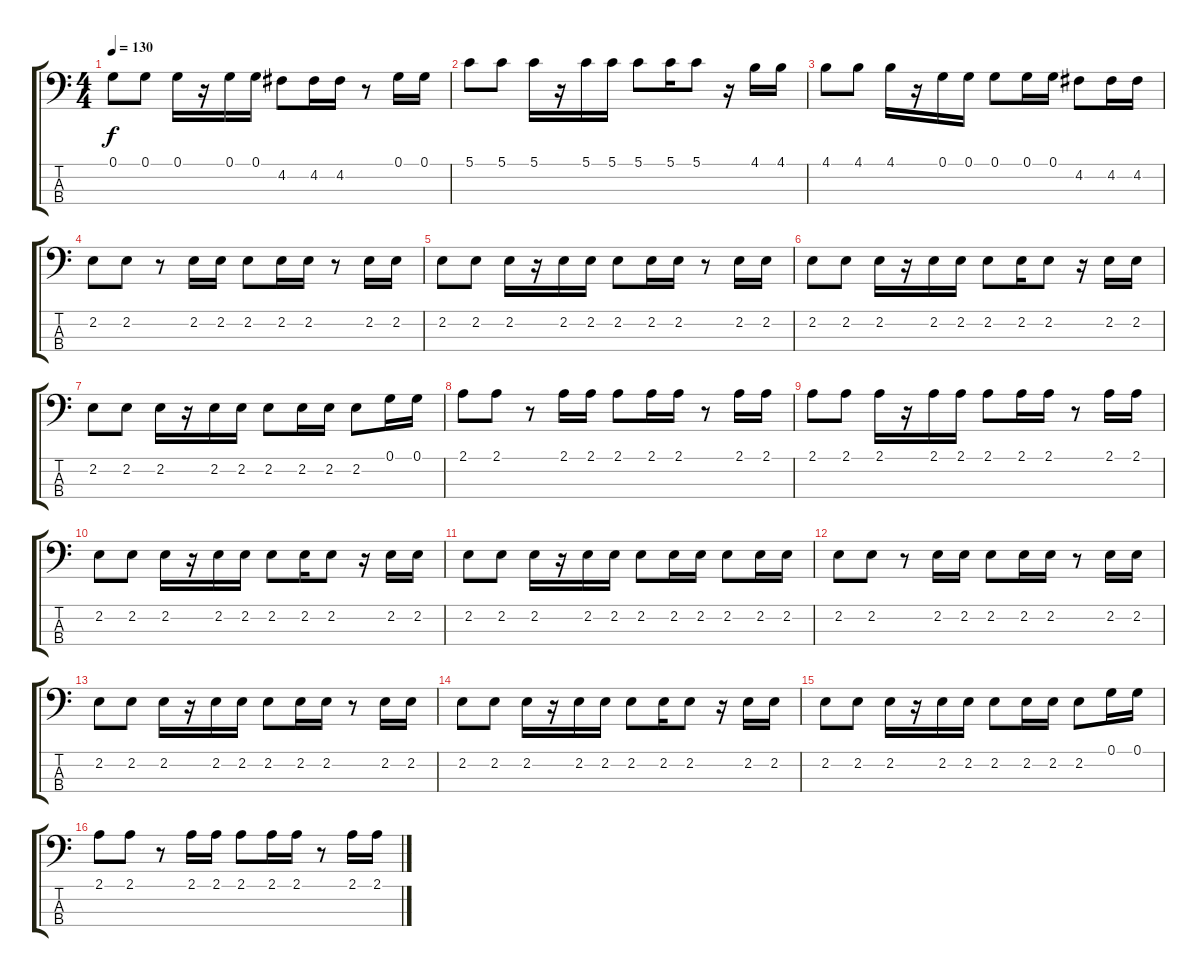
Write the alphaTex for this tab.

\track "" {instrument electricbassfinger}
\staff {score tabs}
\tuning (G2 D2 A1 E1) {hide}
\ts (4 4)
\tempo 130
\clef f4
\ks c
0.1.8{dy f} 0.1.8 0.1.16 r.16 0.1.16 0.1.16 4.2.8 4.2.16 4.2.16 r.8 0.1.16 0.1.16 |
5.1.8 5.1.8 5.1.16 r.16 5.1.16 5.1.16 5.1.8 5.1.16 5.1.8 r.16 4.1.16 4.1.16 |
4.1.8 4.1.8 4.1.16 r.16 0.1.16 0.1.16 0.1.8 0.1.16 0.1.16 4.2.8 4.2.16 4.2.16 |
2.2.8 2.2.8 r.8 2.2.16 2.2.16 2.2.8 2.2.16 2.2.16 r.8 2.2.16 2.2.16 |
2.2.8 2.2.8 2.2.16 r.16 2.2.16 2.2.16 2.2.8 2.2.16 2.2.16 r.8 2.2.16 2.2.16 |
2.2.8 2.2.8 2.2.16 r.16 2.2.16 2.2.16 2.2.8 2.2.16 2.2.8 r.16 2.2.16 2.2.16 |
2.2.8 2.2.8 2.2.16 r.16 2.2.16 2.2.16 2.2.8 2.2.16 2.2.16 2.2.8 0.1.16 0.1.16 |
2.1.8 2.1.8 r.8 2.1.16 2.1.16 2.1.8 2.1.16 2.1.16 r.8 2.1.16 2.1.16 |
2.1.8 2.1.8 2.1.16 r.16 2.1.16 2.1.16 2.1.8 2.1.16 2.1.16 r.8 2.1.16 2.1.16 |
2.2.8 2.2.8 2.2.16 r.16 2.2.16 2.2.16 2.2.8 2.2.16 2.2.8 r.16 2.2.16 2.2.16 |
2.2.8 2.2.8 2.2.16 r.16 2.2.16 2.2.16 2.2.8 2.2.16 2.2.16 2.2.8 2.2.16 2.2.16 |
2.2.8 2.2.8 r.8 2.2.16 2.2.16 2.2.8 2.2.16 2.2.16 r.8 2.2.16 2.2.16 |
2.2.8 2.2.8 2.2.16 r.16 2.2.16 2.2.16 2.2.8 2.2.16 2.2.16 r.8 2.2.16 2.2.16 |
2.2.8 2.2.8 2.2.16 r.16 2.2.16 2.2.16 2.2.8 2.2.16 2.2.8 r.16 2.2.16 2.2.16 |
2.2.8 2.2.8 2.2.16 r.16 2.2.16 2.2.16 2.2.8 2.2.16 2.2.16 2.2.8 0.1.16 0.1.16 |
2.1.8 2.1.8 r.8 2.1.16 2.1.16 2.1.8 2.1.16 2.1.16 r.8 2.1.16 2.1.16
